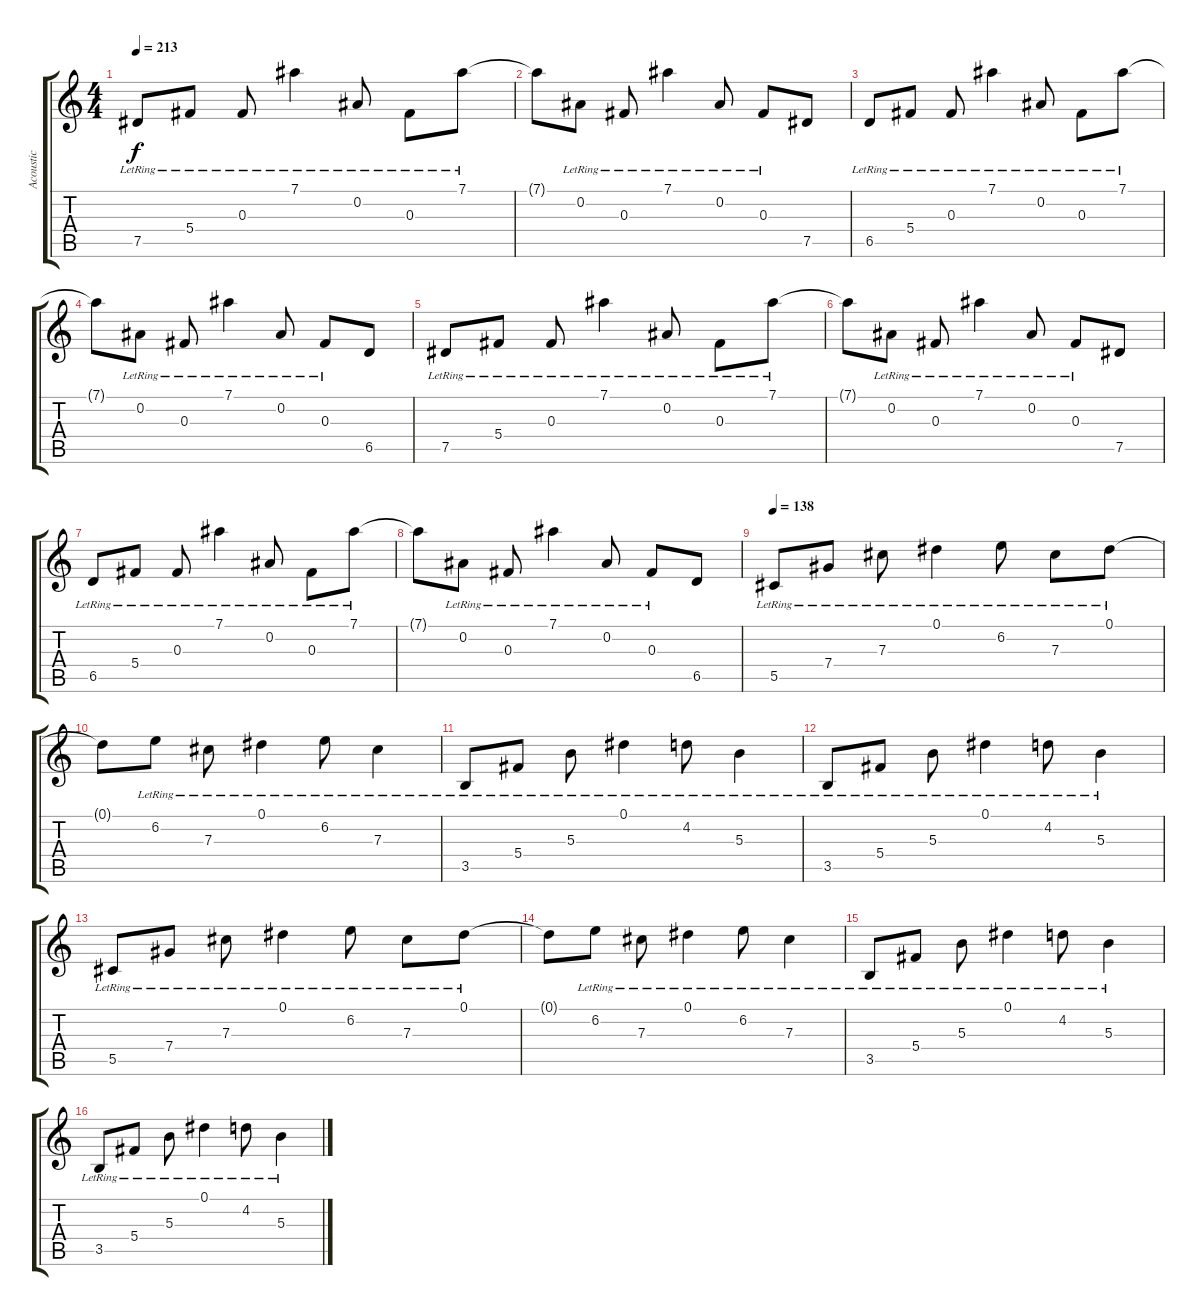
\track ("Acoustic" "Acoustic") {instrument acousticguitarnylon}
\staff {score tabs}
\tuning (Eb4 Bb3 Gb3 Db3 Ab2 Eb2) {hide}
\ts (4 4)
\tempo 213
\clef g2
\ks c
7.5{lr}.8{dy f} 5.4{lr}.8 0.3{lr}.8 7.1{lr}.4 0.2{lr}.8 0.3{lr}.8 7.1{lr}.8 |
7.1{t}.8 0.2{lr}.8 0.3{lr}.8 7.1{lr}.4 0.2{lr}.8 0.3{lr}.8 7.5.8 |
6.5{lr}.8 5.4{lr}.8 0.3{lr}.8 7.1{lr}.4 0.2{lr}.8 0.3{lr}.8 7.1{lr}.8 |
7.1{t}.8 0.2{lr}.8 0.3{lr}.8 7.1{lr}.4 0.2{lr}.8 0.3{lr}.8 6.5.8 |
7.5{lr}.8 5.4{lr}.8 0.3{lr}.8 7.1{lr}.4 0.2{lr}.8 0.3{lr}.8 7.1{lr}.8 |
7.1{t}.8 0.2{lr}.8 0.3{lr}.8 7.1{lr}.4 0.2{lr}.8 0.3{lr}.8 7.5.8 |
6.5{lr}.8 5.4{lr}.8 0.3{lr}.8 7.1{lr}.4 0.2{lr}.8 0.3{lr}.8 7.1{lr}.8 |
7.1{t}.8 0.2{lr}.8 0.3{lr}.8 7.1{lr}.4 0.2{lr}.8 0.3{lr}.8 6.5.8 |
\tempo 138
5.5{lr}.8 7.4{lr}.8 7.3{lr}.8 0.1{lr}.4 6.2{lr}.8 7.3{lr}.8 0.1{lr}.8 |
0.1{t}.8 6.2{lr}.8 7.3{lr}.8 0.1{lr}.4 6.2{lr}.8 7.3{lr}.4 |
3.5{lr}.8 5.4{lr}.8 5.3{lr}.8 0.1{lr}.4 4.2{lr}.8 5.3{lr}.4 |
3.5{lr}.8 5.4{lr}.8 5.3{lr}.8 0.1{lr}.4 4.2{lr}.8 5.3{lr}.4 |
5.5{lr}.8 7.4{lr}.8 7.3{lr}.8 0.1{lr}.4 6.2{lr}.8 7.3{lr}.8 0.1{lr}.8 |
0.1{t}.8 6.2{lr}.8 7.3{lr}.8 0.1{lr}.4 6.2{lr}.8 7.3{lr}.4 |
3.5{lr}.8 5.4{lr}.8 5.3{lr}.8 0.1{lr}.4 4.2{lr}.8 5.3{lr}.4 |
3.5{lr}.8 5.4{lr}.8 5.3{lr}.8 0.1{lr}.4 4.2{lr}.8 5.3{lr}.4
